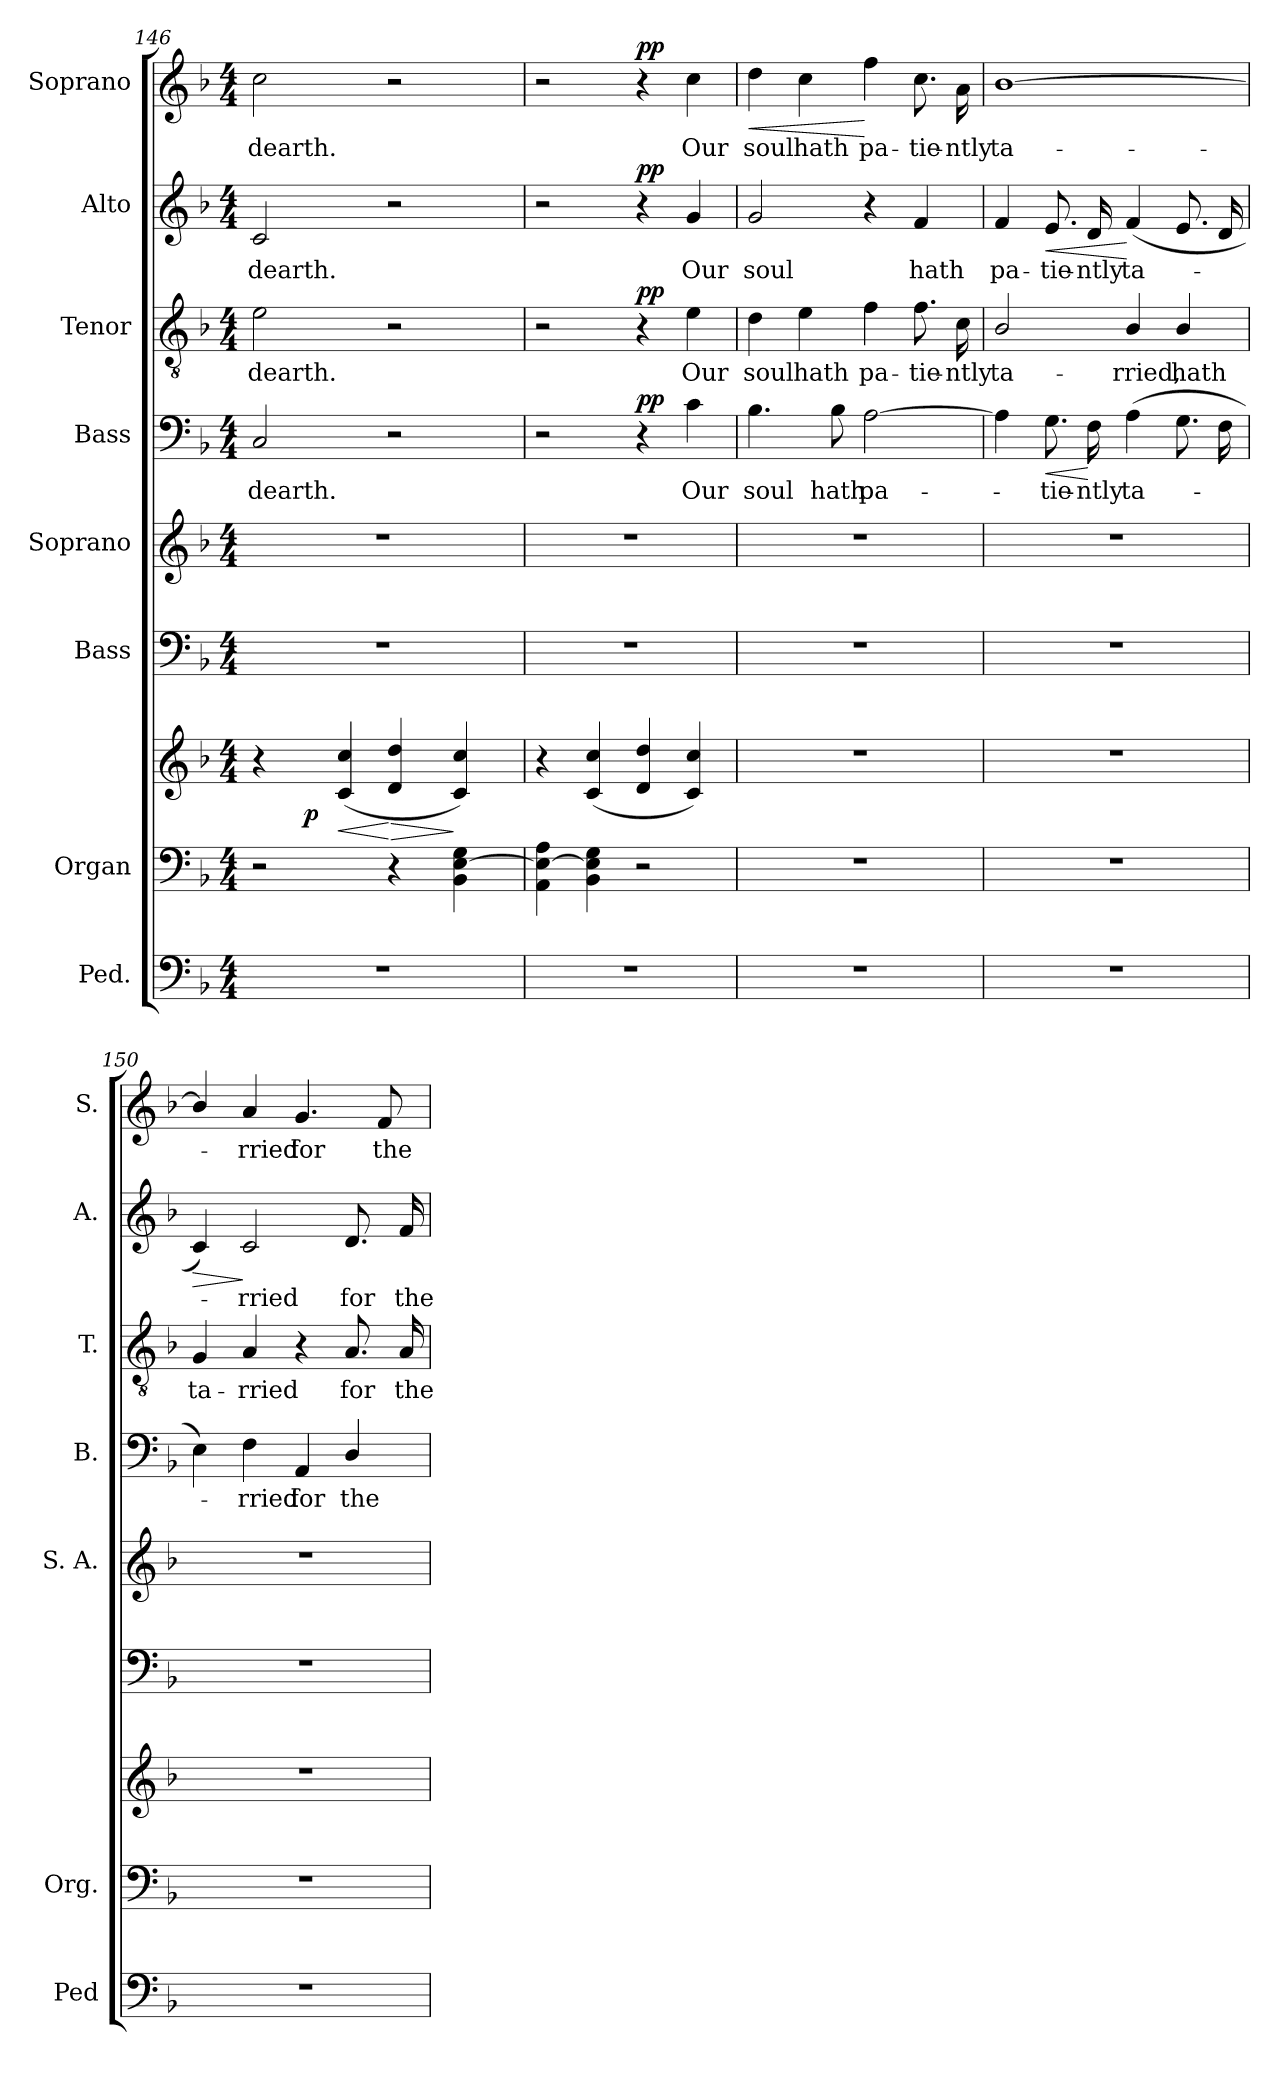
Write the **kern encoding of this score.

**kern	**kern	**kern	**dynam	**kern	**kern	**kern	**text	**dynam	**kern	**text	**dynam	**kern	**text	**dynam	**kern	**text	**dynam
*part8	*part7	*part7	*part7	*part6	*part5	*part4	*part4	*part4	*part3	*part3	*part3	*part2	*part2	*part2	*part1	*part1	*part1
*staff9	*staff8	*staff7	*staff7/8	*staff6	*staff5	*staff4	*staff4	*staff4	*staff3	*staff3	*staff3	*staff2	*staff2	*staff2	*staff1	*staff1	*staff1
*I"Ped.	*I"Organ	*	*	*I"Bass	*I"Soprano	*I"Bass	*	*	*I"Tenor	*	*	*I"Alto	*	*	*I"Soprano	*	*
*I'Ped	*I'Org.	*	*	*	*I'S. A.	*I'B.	*	*	*I'T.	*	*	*I'A.	*	*	*I'S.	*	*
*clefF4	*clefF4	*clefG2	*	*clefF4	*clefG2	*clefF4	*	*	*clefGv2	*	*	*clefG2	*	*	*clefG2	*	*
*	*	*	*	*	*	*	*	*	*ITrd7c12	*	*	*	*	*	*	*	*
*k[b-]	*k[b-]	*k[b-]	*	*k[b-]	*k[b-]	*k[b-]	*	*	*k[b-]	*	*	*k[b-]	*	*	*k[b-]	*	*
*F:	*F:	*F:	*	*F:	*F:	*F:	*	*	*F:	*	*	*F:	*	*	*F:	*	*
*M4/4	*M4/4	*M4/4	*	*M4/4	*M4/4	*M4/4	*	*	*M4/4	*	*	*M4/4	*	*	*M4/4	*	*
=146	=146	=146	=146	=146	=146	=146	=146	=146	=146	=146	=146	=146	=146	=146	=146	=146	=146
!	!	!	!	!	!	!	!LO:LY:b:color=#000000	!	!	!	!	!	!	!	!	!	!
!	!	!	!	!	!	!	!	!	!	!LO:LY:b:color=#000000	!	!	!	!	!	!	!
!	!	!	!	!	!	!	!	!	!	!	!	!	!LO:LY:b:color=#000000	!	!	!	!
!	!	!	!	!	!	!	!	!	!	!	!	!	!	!	!	!LO:LY:b:color=#000000	!
*	*	*^	*	*	*	*	*	*	*	*	*	*	*	*	*	*	*
1r	2r	4r	16ryy	.	1r	1r	2Ci/	dearth.	.	2Ei\	dearth.	.	2ci/	dearth.	.	2cci\	dearth.	.
.	.	.	32ryy	.	.	.	.	.	.	.	.	.	.	.	.	.	.	.
.	.	.	64ryy	.	.	.	.	.	.	.	.	.	.	.	.	.	.	.
.	.	.	256..ryy	.	.	.	.	.	.	.	.	.	.	.	.	.	.	.
.	.	.	2ryy	p	.	.	.	.	.	.	.	.	.	.	.	.	.	.
!	!	!	!	!LO:HP:b	!	!	!	!	!	!	!	!	!	!	!	!	!	!
.	.	(4ci/ 4cci	.	<	.	.	.	.	.	.	.	.	.	.	.	.	.	.
!	!	!	!	!LO:HP:n=1:b	!	!	!	!	!	!	!	!	!	!	!	!	!	!
.	4r	4di/ 4ddi	.	[ >	.	.	2r	.	.	2r	.	.	2r	.	.	2r	.	.
.	.	.	4ryy	.	.	.	.	.	.	.	.	.	.	.	.	.	.	.
.	4BB-i\ [4Ei 4Gi	4ci/ 4cci)	.	]	.	.	.	.	.	.	.	.	.	.	.	.	.	.
.	.	.	8ryy	.	.	.	.	.	.	.	.	.	.	.	.	.	.	.
.	.	.	128ryy	.	.	.	.	.	.	.	.	.	.	.	.	.	.	.
.	.	.	1024ryy	.	.	.	.	.	.	.	.	.	.	.	.	.	.	.
*	*	*v	*v	*	*	*	*	*	*	*	*	*	*	*	*	*	*	*
=147	=147	=147	=147	=147	=147	=147	=147	=147	=147	=147	=147	=147	=147	=147	=147	=147	=147
1r	4AAi\ 4Ei_ 4Ai	4r	.	1r	1r	2r	.	.	2r	.	.	2r	.	.	2r	.	.
.	4BB-i\ 4Ei] 4Gi	(4ci/ 4cci	.	.	.	.	.	.	.	.	.	.	.	.	.	.	.
.	2r	4di/ 4ddi	.	.	.	4r	.	pp	4r	.	pp	4r	.	pp	4r	.	pp
!	!	!	!	!	!	!	!LO:LY:b:color=#000000	!	!	!	!	!	!	!	!	!	!
!	!	!	!	!	!	!	!	!	!	!LO:LY:b:color=#000000	!	!	!	!	!	!	!
!	!	!	!	!	!	!	!	!	!	!	!	!	!LO:LY:b:color=#000000	!	!	!	!
!	!	!	!	!	!	!	!	!	!	!	!	!	!	!	!	!LO:LY:b:color=#000000	!
.	.	4ci/ 4cci)	.	.	.	4ci\	Our	.	4Ei\	Our	.	4gi/	Our	.	4cci\	Our	.
=148	=148	=148	=148	=148	=148	=148	=148	=148	=148	=148	=148	=148	=148	=148	=148	=148	=148
!	!	!	!	!	!	!	!LO:LY:b:color=#000000	!	!	!	!	!	!	!	!	!	!
!	!	!	!	!	!	!	!	!	!	!LO:LY:b:color=#000000	!	!	!	!	!	!	!
!	!	!	!	!	!	!	!	!	!	!	!	!	!LO:LY:b:color=#000000	!	!	!	!
!	!	!	!	!	!	!	!	!	!	!	!	!	!	!	!	!LO:LY:b:color=#000000	!LO:HP:b
1r	1r	1r	.	1r	1r	4.B-i\	soul	.	4Di\	soul	.	2gi/	soul	.	4ddi\	soul	<
!	!	!	!	!	!	!	!	!	!	!LO:LY:b:color=#000000	!	!	!	!	!	!	!
!	!	!	!	!	!	!	!	!	!	!	!	!	!	!	!	!LO:LY:b:color=#000000	!
.	.	.	.	.	.	.	.	.	4Ei\	hath	.	.	.	.	4cci\	hath	.
!	!	!	!	!	!	!	!LO:LY:b:color=#000000	!	!	!	!	!	!	!	!	!	!
.	.	.	.	.	.	8B-i\	hath	.	.	.	.	.	.	.	.	.	.
!	!	!	!	!	!	!	!LO:LY:b:color=#000000	!	!	!	!	!	!	!	!	!	!
!	!	!	!	!	!	!	!	!	!	!LO:LY:b:color=#000000	!	!	!	!	!	!	!
!	!	!	!	!	!	!	!	!	!	!	!	!	!	!	!	!LO:LY:b:color=#000000	!
.	.	.	.	.	.	[2Ai\	pa-	.	4Fi\	pa-	.	4r	.	.	4ffi\	pa-	[
!	!	!	!	!	!	!	!	!	!	!LO:LY:b:color=#000000	!	!	!	!	!	!	!
!	!	!	!	!	!	!	!	!	!	!	!	!	!LO:LY:b:color=#000000	!	!	!	!
!	!	!	!	!	!	!	!	!	!	!	!	!	!	!	!	!LO:LY:b:color=#000000	!
.	.	.	.	.	.	.	.	.	8.Fi\	-tie-	.	4fi/	hath	.	8.cci\	-tie-	.
!	!	!	!	!	!	!	!	!	!	!LO:LY:b:color=#000000	!	!	!	!	!	!	!
!	!	!	!	!	!	!	!	!	!	!	!	!	!	!	!	!LO:LY:b:color=#000000	!
.	.	.	.	.	.	.	.	.	16Ci\	-ntly	.	.	.	.	16ai\	-ntly	.
=149	=149	=149	=149	=149	=149	=149	=149	=149	=149	=149	=149	=149	=149	=149	=149	=149	=149
!	!	!	!	!	!	!	!	!	!	!LO:LY:b:color=#000000	!	!	!	!	!	!	!
!	!	!	!	!	!	!	!	!	!	!	!	!	!LO:LY:b:color=#000000	!	!	!	!
!	!	!	!	!	!	!	!	!	!	!	!	!	!	!	!	!LO:LY:b:color=#000000	!
1r	1r	1r	.	1r	1r	4Ai\]	.	.	2BB-i/	ta-	.	4fi/	pa-	.	[1b-i	ta-	.
!	!	!	!	!	!	!	!LO:LY:b:color=#000000	!LO:HP:b	!	!	!	!	!	!	!	!	!
!	!	!	!	!	!	!	!	!	!	!	!	!	!LO:LY:b:color=#000000	!LO:HP:b	!	!	!
.	.	.	.	.	.	8.Gi\	-tie-	<	.	.	.	8.ei/	-tie-	<	.	.	.
!	!	!	!	!	!	!	!LO:LY:b:color=#000000	!	!	!	!	!	!	!	!	!	!
!	!	!	!	!	!	!	!	!	!	!	!	!	!LO:LY:b:color=#000000	!	!	!	!
.	.	.	.	.	.	16Fi\	-ntly	[	.	.	.	16di/	-ntly	.	.	.	.
!	!	!	!	!	!	!	!LO:LY:b:color=#000000	!	!	!	!	!	!	!	!	!	!
!	!	!	!	!	!	!	!	!	!	!LO:LY:b:color=#000000	!	!	!	!	!	!	!
!	!	!	!	!	!	!	!	!	!	!	!	!	!LO:LY:b:color=#000000	!	!	!	!
.	.	.	.	.	.	(4Ai\	ta-	.	4BB-i/	-rried,	.	(4fi/	ta-	[	.	.	.
!	!	!	!	!	!	!	!	!	!	!LO:LY:b:color=#000000	!	!	!	!	!	!	!
.	.	.	.	.	.	8.Gi\	.	.	4BB-i/	hath	.	8.ei/	.	.	.	.	.
.	.	.	.	.	.	16Fi\	.	.	.	.	.	16di/	.	.	.	.	.
=150	=150	=150	=150	=150	=150	=150	=150	=150	=150	=150	=150	=150	=150	=150	=150	=150	=150
!	!	!	!	!	!	!	!	!	!	!LO:LY:b:color=#000000	!	!	!	!LO:HP:b	!	!	!
1r	1r	1r	.	1r	1r	4Ei\)	.	.	4GGi/	ta-	.	4ci/)	.	>	4b-i/]	.	.
!	!	!	!	!	!	!	!LO:LY:b:color=#000000	!	!	!	!	!	!	!	!	!	!
!	!	!	!	!	!	!	!	!	!	!LO:LY:b:color=#000000	!	!	!	!	!	!	!
!	!	!	!	!	!	!	!	!	!	!	!	!	!LO:LY:b:color=#000000	!	!	!	!
!	!	!	!	!	!	!	!	!	!	!	!	!	!	!	!	!LO:LY:b:color=#000000	!
.	.	.	.	.	.	4Fi\	-rried	.	4AAi/	-rried	.	2ci/	-rried	]	4ai/	-rried	.
!	!	!	!	!	!	!	!LO:LY:b:color=#000000	!	!	!	!	!	!	!	!	!	!
!	!	!	!	!	!	!	!	!	!	!	!	!	!	!	!	!LO:LY:b:color=#000000	!
.	.	.	.	.	.	4AAi/	for	.	4r	.	.	.	.	.	4.gi/	for	.
!	!	!	!	!	!	!	!LO:LY:b:color=#000000	!	!	!	!	!	!	!	!	!	!
!	!	!	!	!	!	!	!	!	!	!LO:LY:b:color=#000000	!	!	!	!	!	!	!
!	!	!	!	!	!	!	!	!	!	!	!	!	!LO:LY:b:color=#000000	!	!	!	!
.	.	.	.	.	.	4Di/	the	.	8.AAi/	for	.	8.di/	for	.	.	.	.
!	!	!	!	!	!	!	!	!	!	!	!	!	!	!	!	!LO:LY:b:color=#000000	!
.	.	.	.	.	.	.	.	.	.	.	.	.	.	.	8fi/	the	.
!	!	!	!	!	!	!	!	!	!	!LO:LY:b:color=#000000	!	!	!	!	!	!	!
!	!	!	!	!	!	!	!	!	!	!	!	!	!LO:LY:b:color=#000000	!	!	!	!
.	.	.	.	.	.	.	.	.	16AAi/	the	.	16fi/	the	.	.	.	.
=	=	=	=	=	=	=	=	=	=	=	=	=	=	=	=	=	=
*-	*-	*-	*-	*-	*-	*-	*-	*-	*-	*-	*-	*-	*-	*-	*-	*-	*-
